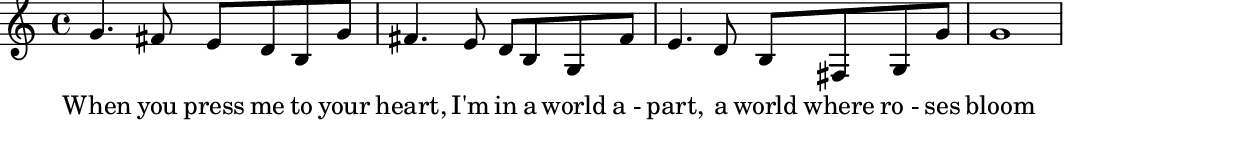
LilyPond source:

%% Generated by lilypond-book
%% Options: [indent=0\mm,line-width=278\pt]
\include "lilypond-book-preamble.ly"


% ****************************************************************
% Start cut-&-pastable-section
% ****************************************************************



\paper {
  indent = 0\mm
  line-width = 278\pt
  % offset the left padding, also add 1mm as lilypond creates cropped
  % images with a little space on the right
  line-width = #(- line-width (* mm  3.000000) (* mm 1))
}

\layout {
  
}





% ****************************************************************
% ly snippet:
% ****************************************************************
\sourcefileline 106
\layout {
	  	indent = 0\mm
  		line-width = 200\mm
  		ragged-last = ##t
		\override ChordName #'font-size = #2
     	\override ChordName #'font-series = #'bold 
		\override ChordName #'color = #(rgb-color 0 0 0.78) 
		\override ChordName #'font-family = #'roman
	}
	\score {
		\transpose c'' g'
		<<
		\chords { c1 c1:maj7 a1:m f1 }
		\relative c'' {
			\override Score.BarNumber.break-visibility = ##(#f #f #t)		
			\set Score.currentBarNumber = #9
			\bar ""
		
			\clef treble
			\override Staff.TimeSignature #'style = #'()
			\time 4/4
    		{ c4. b8 a8 [ g8 e8 c'8 ] b4. a8 g8 [ e8 c8 b'8 ] a4. g8 e8 [ b8 c8 c'8 ] c1  }	
		}
		\addlyrics { When you press me to your "heart," "I'm" in a world "a -" "part," a world where "ro -" ses bloom }
		>>
	}



% ****************************************************************
% end ly snippet
% ****************************************************************
